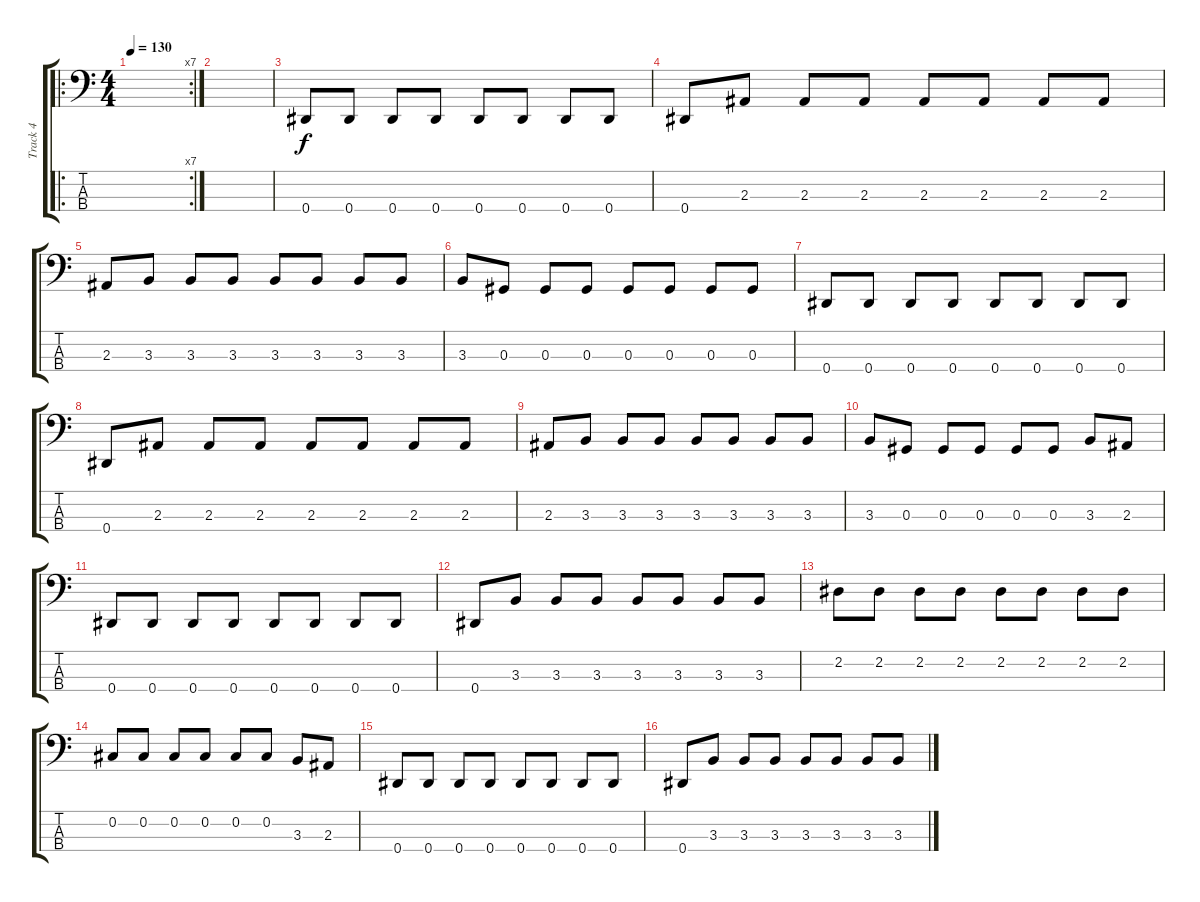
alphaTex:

\track ("Track 4" "Track 4") {instrument electricbasspick}
\staff {score tabs}
\tuning (Gb2 Db2 Ab1 Eb1) {hide}
\ro
\rc 7
\ts (4 4)
\tempo 130
\clef f4
\ks c
|
|
0.4.8 0.4.8 0.4.8 0.4.8 0.4.8 0.4.8 0.4.8 0.4.8 |
0.4.8 2.3.8 2.3.8 2.3.8 2.3.8 2.3.8 2.3.8 2.3.8 |
2.3.8 3.3.8 3.3.8 3.3.8 3.3.8 3.3.8 3.3.8 3.3.8 |
3.3.8 0.3.8 0.3.8 0.3.8 0.3.8 0.3.8 0.3.8 0.3.8 |
0.4.8 0.4.8 0.4.8 0.4.8 0.4.8 0.4.8 0.4.8 0.4.8 |
0.4.8 2.3.8 2.3.8 2.3.8 2.3.8 2.3.8 2.3.8 2.3.8 |
2.3.8 3.3.8 3.3.8 3.3.8 3.3.8 3.3.8 3.3.8 3.3.8 |
3.3.8 0.3.8 0.3.8 0.3.8 0.3.8 0.3.8 3.3.8 2.3.8 |
0.4.8 0.4.8 0.4.8 0.4.8 0.4.8 0.4.8 0.4.8 0.4.8 |
0.4.8 3.3.8 3.3.8 3.3.8 3.3.8 3.3.8 3.3.8 3.3.8 |
2.2.8 2.2.8 2.2.8 2.2.8 2.2.8 2.2.8 2.2.8 2.2.8 |
0.2.8 0.2.8 0.2.8 0.2.8 0.2.8 0.2.8 3.3.8 2.3.8 |
0.4.8 0.4.8 0.4.8 0.4.8 0.4.8 0.4.8 0.4.8 0.4.8 |
0.4.8 3.3.8 3.3.8 3.3.8 3.3.8 3.3.8 3.3.8 3.3.8
